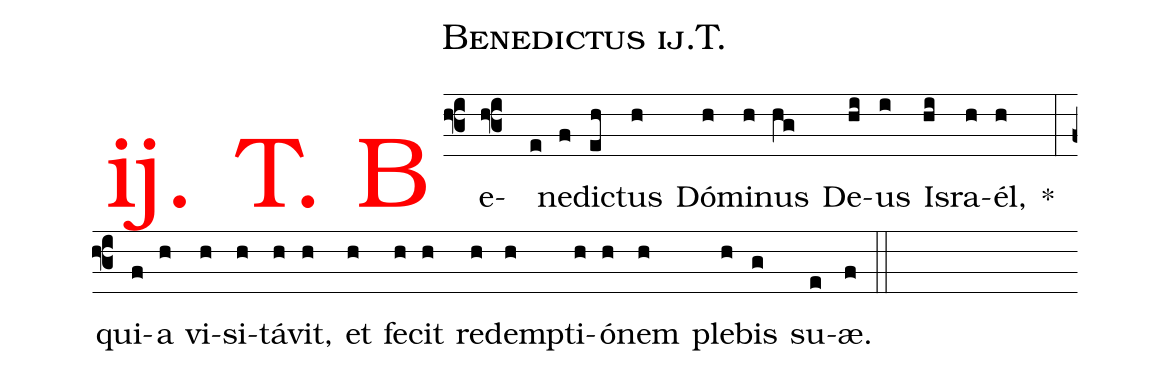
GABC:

name: Benedictus ij.T.;
%%
.(f3)<v>\frot{ij. T. B}</v>e(f3e)ne(f)dic(eh)tus(h) Dó(h)mi(h)nus(hg)
De(hi)us(i) Is(hi)ra(h)él,(h)  *(:) qui(f)a(h) vi(h)si(h)tá(h)vit,(h) et(h) fe(h)cit(h)
re(h)demp(h)ti(h)ó(h)nem(h) ple(h)bis(g) su(e)æ.(f) (::)
